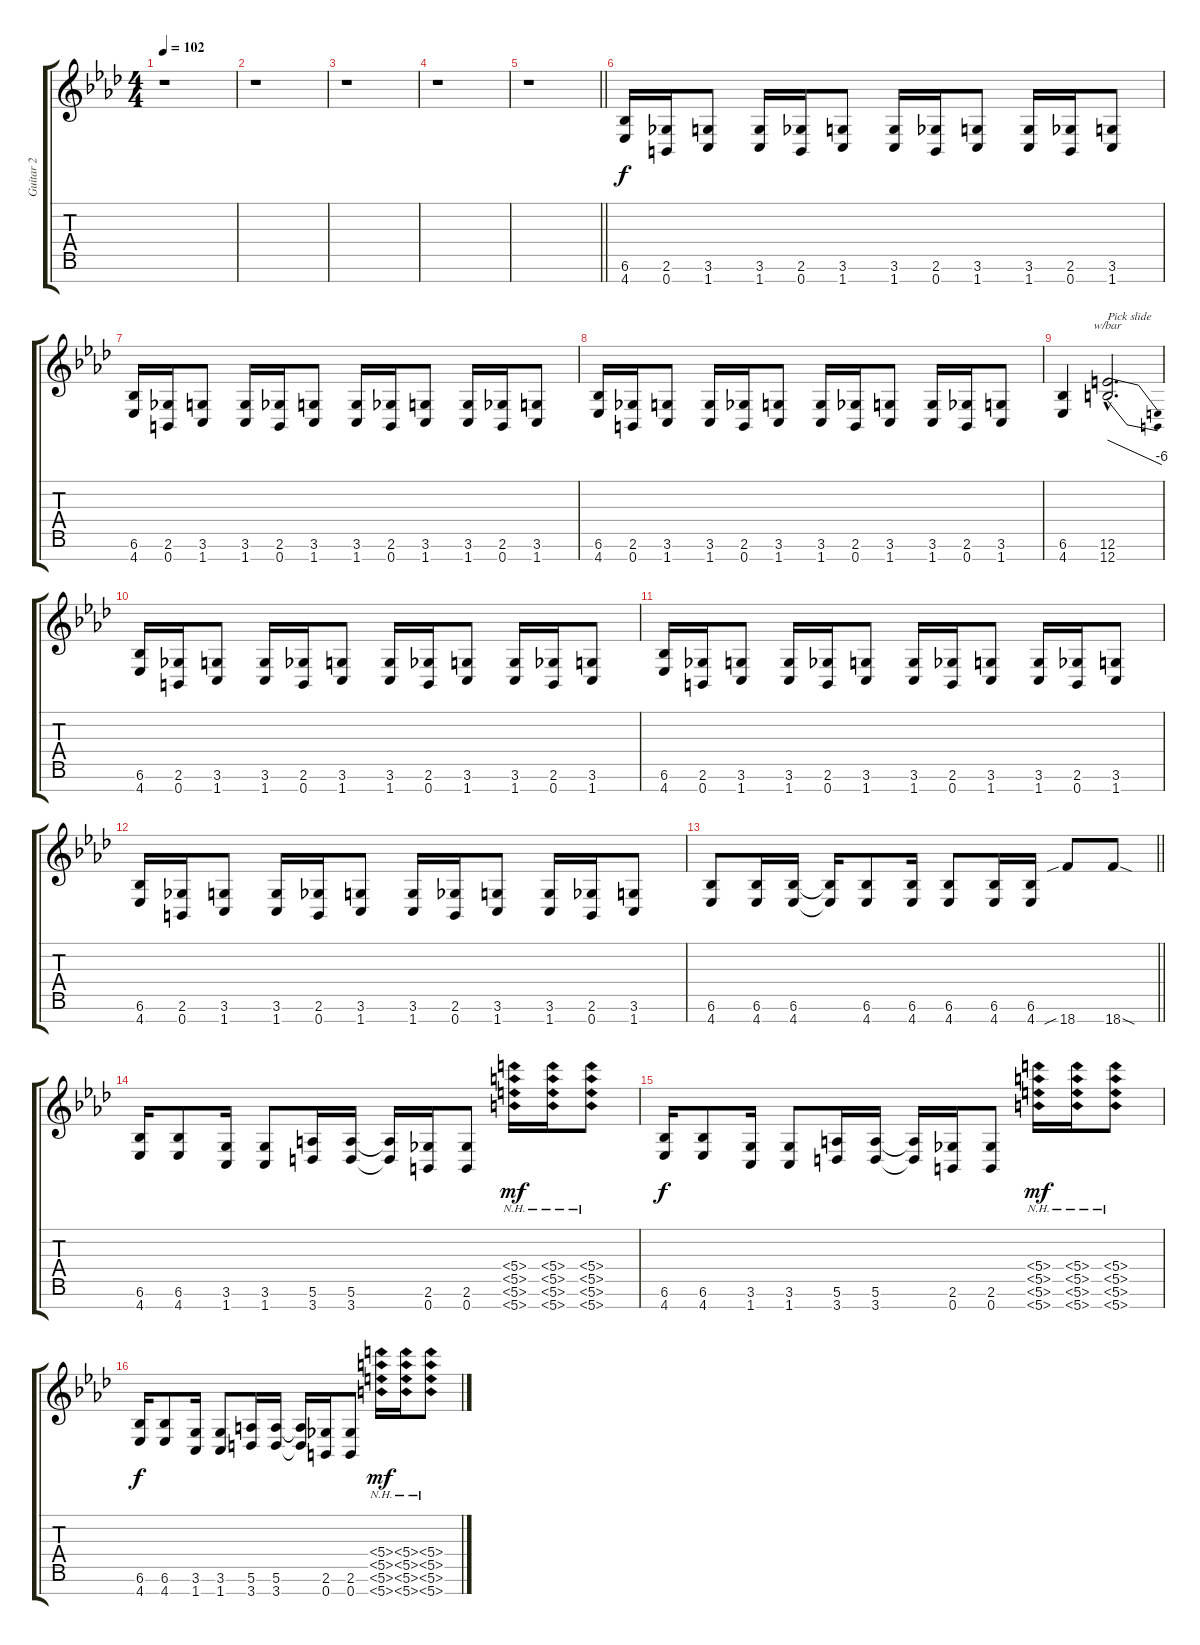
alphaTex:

\track ("Guitar 2" "Guitar 2") {instrument overdrivenguitar}
\staff {score tabs}
\tuning (E4 B3 G3 D3 A2 E2 B1) {hide}
\ts (4 4)
\tempo 102
\clef g2
\ks fminor
r.1{dy f instrument overdrivenguitar} |
r.1 |
r.1 |
r.1 |
\barLineRight lightlight
r.1 |
(6.6 4.7).16 (2.6 0.7).16 (3.6 1.7).8 (3.6 1.7).16 (2.6 0.7).16 (3.6 1.7).8 (3.6 1.7).16 (2.6 0.7).16 (3.6 1.7).8 (3.6 1.7).16 (2.6 0.7).16 (3.6 1.7).8 |
(6.6 4.7).16 (2.6 0.7).16 (3.6 1.7).8 (3.6 1.7).16 (2.6 0.7).16 (3.6 1.7).8 (3.6 1.7).16 (2.6 0.7).16 (3.6 1.7).8 (3.6 1.7).16 (2.6 0.7).16 (3.6 1.7).8 |
(6.6 4.7).16 (2.6 0.7).16 (3.6 1.7).8 (3.6 1.7).16 (2.6 0.7).16 (3.6 1.7).8 (3.6 1.7).16 (2.6 0.7).16 (3.6 1.7).8 (3.6 1.7).16 (2.6 0.7).16 (3.6 1.7).8 |
(6.6 4.7).4 (12.6{hac} 12.7{hac}).2{d tbe (dive default 0 0 60 -24) txt "Pick slide"} |
(6.6 4.7).16 (2.6 0.7).16 (3.6 1.7).8 (3.6 1.7).16 (2.6 0.7).16 (3.6 1.7).8 (3.6 1.7).16 (2.6 0.7).16 (3.6 1.7).8 (3.6 1.7).16 (2.6 0.7).16 (3.6 1.7).8 |
(6.6 4.7).16 (2.6 0.7).16 (3.6 1.7).8 (3.6 1.7).16 (2.6 0.7).16 (3.6 1.7).8 (3.6 1.7).16 (2.6 0.7).16 (3.6 1.7).8 (3.6 1.7).16 (2.6 0.7).16 (3.6 1.7).8 |
(6.6 4.7).16 (2.6 0.7).16 (3.6 1.7).8 (3.6 1.7).16 (2.6 0.7).16 (3.6 1.7).8 (3.6 1.7).16 (2.6 0.7).16 (3.6 1.7).8 (3.6 1.7).16 (2.6 0.7).16 (3.6 1.7).8 |
\barLineRight lightlight
(6.6 4.7).8 (6.6 4.7).16 (6.6 4.7).16 (6.6{t} 4.7{t}).16 (6.6 4.7).8 (6.6 4.7).16 (6.6 4.7).8 (6.6 4.7).16 (6.6 4.7).16 18.7{sib}.8 18.7{sod}.8 |
(6.6 4.7).16 (6.6 4.7).8 (3.6 1.7).16 (3.6 1.7).8 (5.6 3.7).16 (5.6 3.7).16 (5.6{t} 3.7{t}).16 (2.6 0.7).16 (2.6 0.7).8 (5.4{nh} 5.5{nh} 5.6{nh} 5.7{nh}).16{dy mf} (5.4{nh} 5.5{nh} 5.6{nh} 5.7{nh}).16 (5.4{nh} 5.5{nh} 5.6{nh} 5.7{nh}).8 |
(6.6 4.7).16{dy f} (6.6 4.7).8 (3.6 1.7).16 (3.6 1.7).8 (5.6 3.7).16 (5.6 3.7).16 (5.6{t} 3.7{t}).16 (2.6 0.7).16 (2.6 0.7).8 (5.4{nh} 5.5{nh} 5.6{nh} 5.7{nh}).16{dy mf} (5.4{nh} 5.5{nh} 5.6{nh} 5.7{nh}).16 (5.4{nh} 5.5{nh} 5.6{nh} 5.7{nh}).8 |
(6.6 4.7).16{dy f} (6.6 4.7).8 (3.6 1.7).16 (3.6 1.7).8 (5.6 3.7).16 (5.6 3.7).16 (5.6{t} 3.7{t}).16 (2.6 0.7).16 (2.6 0.7).8 (5.4{nh} 5.5{nh} 5.6{nh} 5.7{nh}).16{dy mf} (5.4{nh} 5.5{nh} 5.6{nh} 5.7{nh}).16 (5.4{nh} 5.5{nh} 5.6{nh} 5.7{nh}).8
